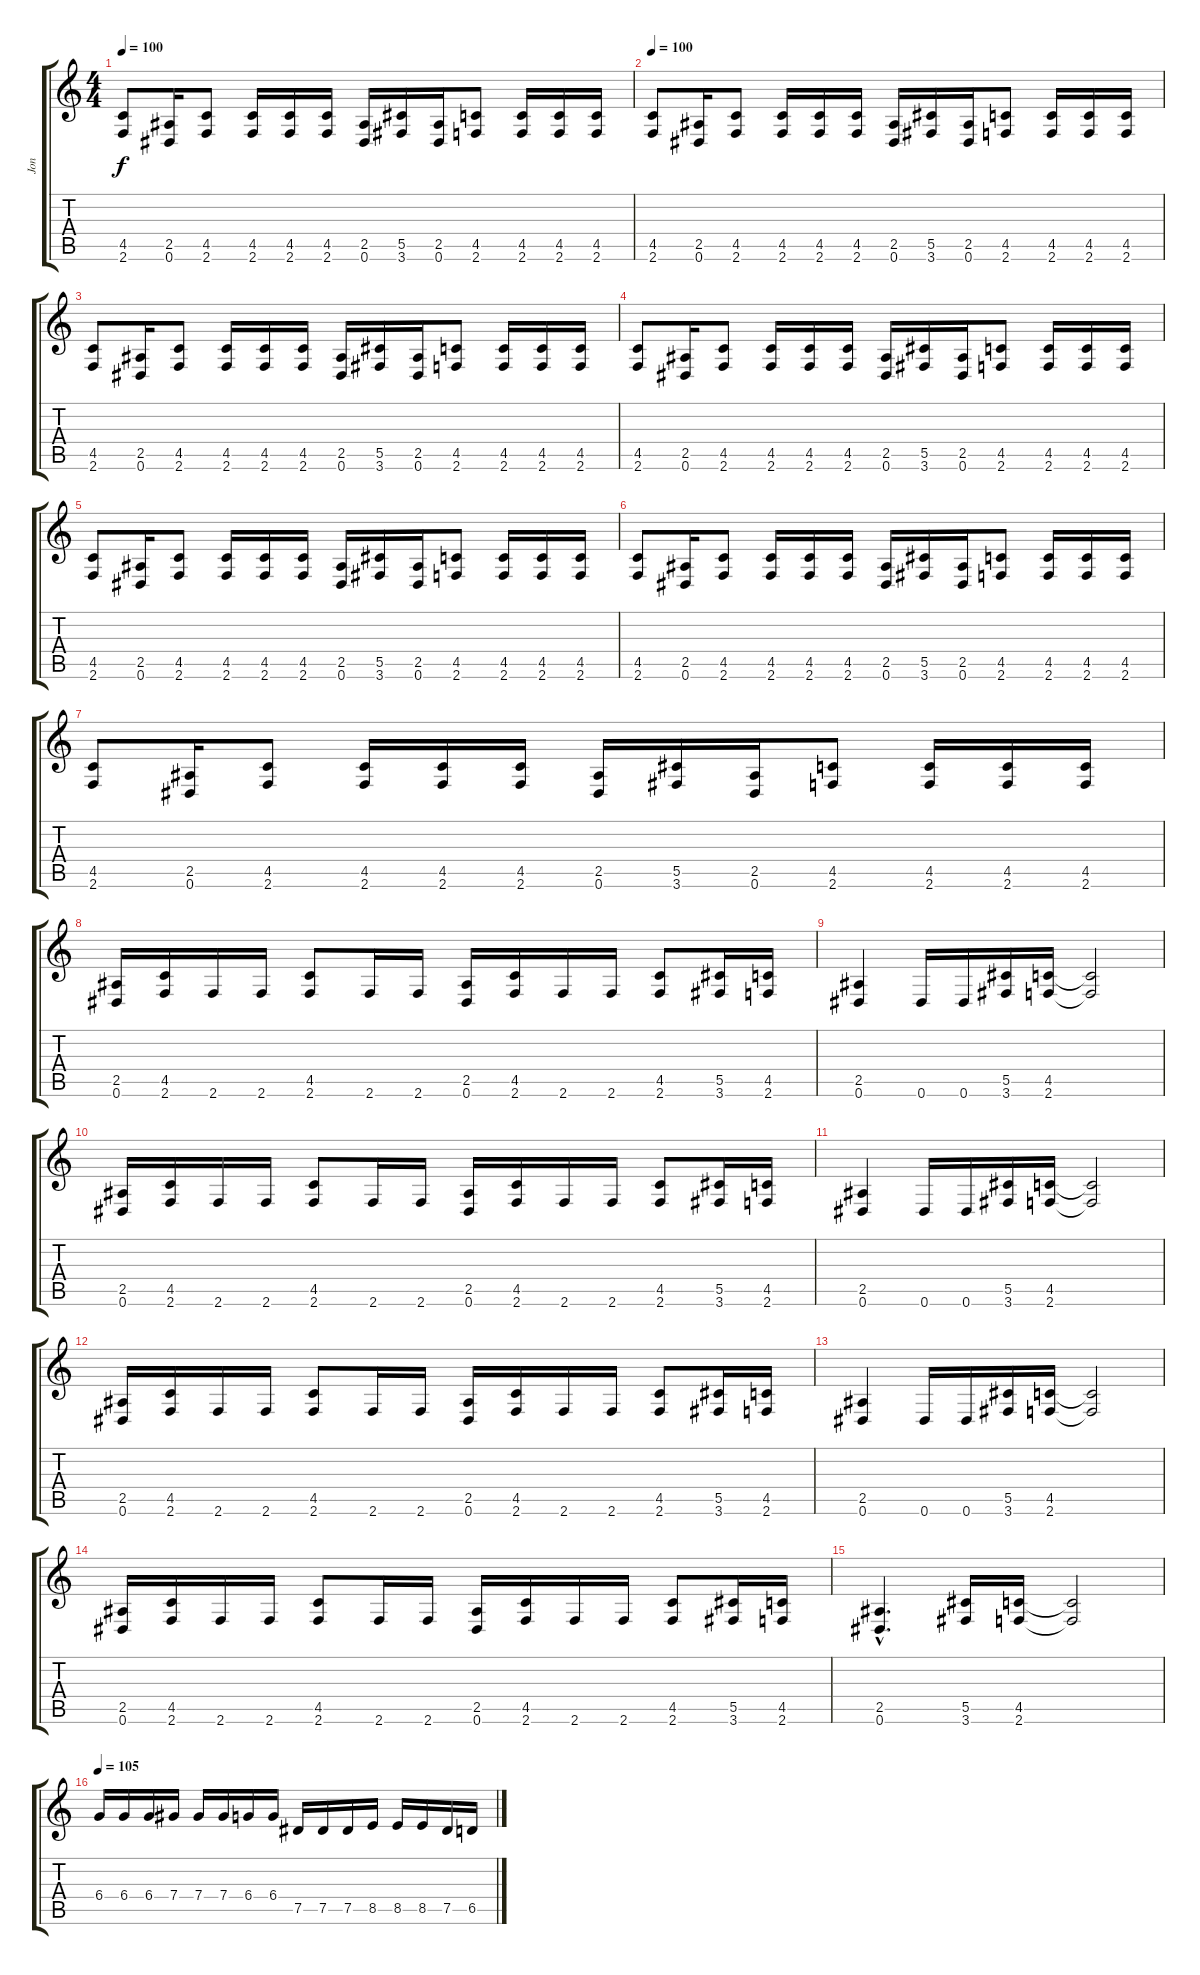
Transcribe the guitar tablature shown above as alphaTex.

\track ("Jon" "Jon") {instrument distortionguitar}
\staff {score tabs}
\tuning (Eb4 Bb3 Gb3 Db3 Ab2 Eb2) {hide}
\ts (4 4)
\tempo 100
\clef g2
\ks c
(4.5 2.6).8{dy f} (2.5 0.6).16 (4.5 2.6).8 (4.5 2.6).16 (4.5 2.6).16 (4.5 2.6).16 (2.5 0.6).16 (5.5 3.6).16 (2.5 0.6).16 (4.5 2.6).8 (4.5 2.6).16 (4.5 2.6).16 (4.5 2.6).16 |
\tempo 100
(4.5 2.6).8 (2.5 0.6).16 (4.5 2.6).8 (4.5 2.6).16 (4.5 2.6).16 (4.5 2.6).16 (2.5 0.6).16 (5.5 3.6).16 (2.5 0.6).16 (4.5 2.6).8 (4.5 2.6).16 (4.5 2.6).16 (4.5 2.6).16 |
(4.5 2.6).8 (2.5 0.6).16 (4.5 2.6).8 (4.5 2.6).16 (4.5 2.6).16 (4.5 2.6).16 (2.5 0.6).16 (5.5 3.6).16 (2.5 0.6).16 (4.5 2.6).8 (4.5 2.6).16 (4.5 2.6).16 (4.5 2.6).16 |
(4.5 2.6).8 (2.5 0.6).16 (4.5 2.6).8 (4.5 2.6).16 (4.5 2.6).16 (4.5 2.6).16 (2.5 0.6).16 (5.5 3.6).16 (2.5 0.6).16 (4.5 2.6).8 (4.5 2.6).16 (4.5 2.6).16 (4.5 2.6).16 |
(4.5 2.6).8 (2.5 0.6).16 (4.5 2.6).8 (4.5 2.6).16 (4.5 2.6).16 (4.5 2.6).16 (2.5 0.6).16 (5.5 3.6).16 (2.5 0.6).16 (4.5 2.6).8 (4.5 2.6).16 (4.5 2.6).16 (4.5 2.6).16 |
(4.5 2.6).8 (2.5 0.6).16 (4.5 2.6).8 (4.5 2.6).16 (4.5 2.6).16 (4.5 2.6).16 (2.5 0.6).16 (5.5 3.6).16 (2.5 0.6).16 (4.5 2.6).8 (4.5 2.6).16 (4.5 2.6).16 (4.5 2.6).16 |
(4.5 2.6).8 (2.5 0.6).16 (4.5 2.6).8 (4.5 2.6).16 (4.5 2.6).16 (4.5 2.6).16 (2.5 0.6).16 (5.5 3.6).16 (2.5 0.6).16 (4.5 2.6).8 (4.5 2.6).16 (4.5 2.6).16 (4.5 2.6).16 |
(2.5 0.6).16 (4.5 2.6).16 2.6.16 2.6.16 (4.5 2.6).8 2.6.16 2.6.16 (2.5 0.6).16 (4.5 2.6).16 2.6.16 2.6.16 (4.5 2.6).8 (5.5 3.6).16 (4.5 2.6).16 |
(2.5 0.6).4 0.6.16 0.6.16 (5.5 3.6).16 (4.5 2.6).16 (4.5{t} 2.6{t}).2 |
(2.5 0.6).16 (4.5 2.6).16 2.6.16 2.6.16 (4.5 2.6).8 2.6.16 2.6.16 (2.5 0.6).16 (4.5 2.6).16 2.6.16 2.6.16 (4.5 2.6).8 (5.5 3.6).16 (4.5 2.6).16 |
(2.5 0.6).4 0.6.16 0.6.16 (5.5 3.6).16 (4.5 2.6).16 (4.5{t} 2.6{t}).2 |
(2.5 0.6).16 (4.5 2.6).16 2.6.16 2.6.16 (4.5 2.6).8 2.6.16 2.6.16 (2.5 0.6).16 (4.5 2.6).16 2.6.16 2.6.16 (4.5 2.6).8 (5.5 3.6).16 (4.5 2.6).16 |
(2.5 0.6).4 0.6.16 0.6.16 (5.5 3.6).16 (4.5 2.6).16 (4.5{t} 2.6{t}).2 |
(2.5 0.6).16 (4.5 2.6).16 2.6.16 2.6.16 (4.5 2.6).8 2.6.16 2.6.16 (2.5 0.6).16 (4.5 2.6).16 2.6.16 2.6.16 (4.5 2.6).8 (5.5 3.6).16 (4.5 2.6).16 |
(2.5{hac} 0.6{hac}).4{d} (5.5 3.6).16 (4.5 2.6).16 (4.5{t} 2.6{t}).2 |
\tempo 105
6.4.16 6.4.16 6.4.16 7.4.16 7.4.16 7.4.16 6.4.16 6.4.16 7.5.16 7.5.16 7.5.16 8.5.16 8.5.16 8.5.16 7.5.16 6.5.16
